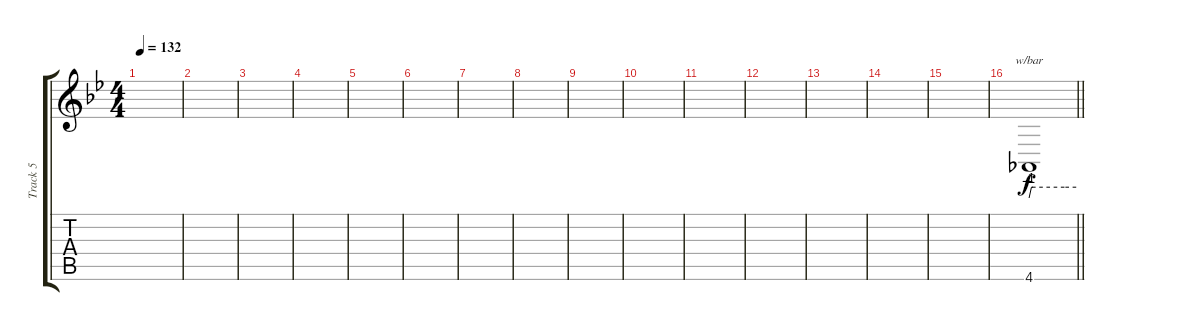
\track ("Track 5" "Track 5") {instrument bagpipe}
\staff {score tabs}
\tuning (E4 B3 G3 D3 A2 E2) {hide}
\ts (4 4)
\tempo 132
\clef g2
\ks bb
|
|
|
|
|
|
|
|
|
|
|
|
|
|
|
\barLineRight lightlight
4.6.1{tbe (custom default 0 0 3 4 5 4 45 4 60 4)}
